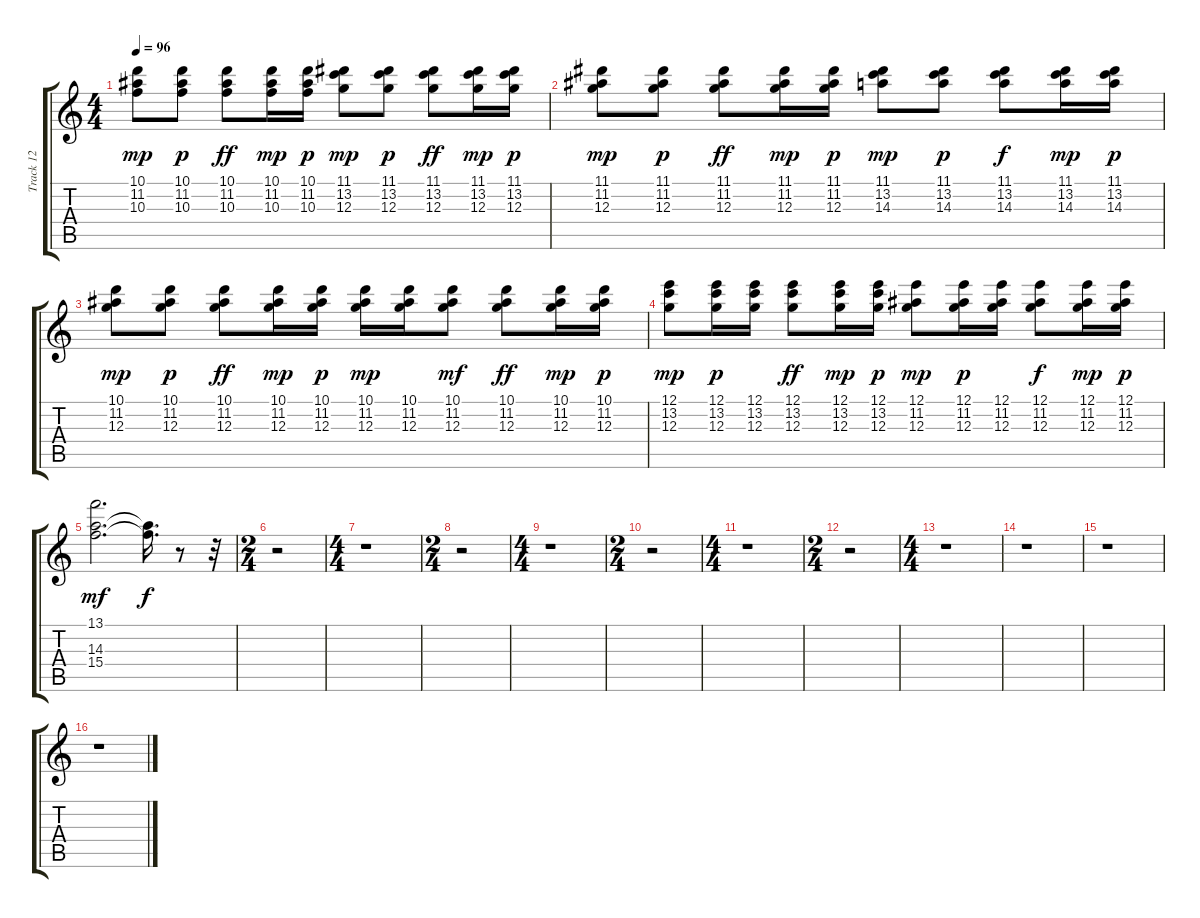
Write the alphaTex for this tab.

\track ("Track 12" "Track 12") {instrument acousticguitarsteel}
\staff {score tabs}
\tuning (E4 B3 G3 D3 A2 E2) {hide}
\ts (4 4)
\tempo 96
\clef g2
\ks c
(10.1 11.2 10.3).8{dy mp} (10.1 11.2 10.3).8{dy p} (10.1 11.2 10.3).8{dy ff} (10.1 11.2 10.3).16{dy mp} (10.1 11.2 10.3).16{dy p} (11.1 13.2 12.3).8{dy mp} (11.1 13.2 12.3).8{dy p} (11.1 13.2 12.3).8{dy ff} (11.1 13.2 12.3).16{dy mp} (11.1 13.2 12.3).16{dy p} |
(11.1 11.2 12.3).8{dy mp} (11.1 11.2 12.3).8{dy p} (11.1 11.2 12.3).8{dy ff} (11.1 11.2 12.3).16{dy mp} (11.1 11.2 12.3).16{dy p} (11.1 13.2 14.3).8{dy mp} (11.1 13.2 14.3).8{dy p} (11.1 13.2 14.3).8{dy f} (11.1 13.2 14.3).16{dy mp} (11.1 13.2 14.3).16{dy p} |
(10.1 11.2 12.3).8{dy mp} (10.1 11.2 12.3).8{dy p} (10.1 11.2 12.3).8{dy ff} (10.1 11.2 12.3).16{dy mp} (10.1 11.2 12.3).16{dy p} (10.1 11.2 12.3).16{dy mp} (10.1 11.2 12.3).16 (10.1 11.2 12.3).8{dy mf} (10.1 11.2 12.3).8{dy ff} (10.1 11.2 12.3).16{dy mp} (10.1 11.2 12.3).16{dy p} |
(12.1 13.2 12.3).8{dy mp} (12.1 13.2 12.3).16{dy p} (12.1 13.2 12.3).16 (12.1 13.2 12.3).8{dy ff} (12.1 13.2 12.3).16{dy mp} (12.1 13.2 12.3).16{dy p} (12.1 11.2 12.3).8{dy mp} (12.1 11.2 12.3).16{dy p} (12.1 11.2 12.3).16 (12.1 11.2 12.3).8{dy f} (12.1 11.2 12.3).16{dy mp} (12.1 11.2 12.3).16{dy p} |
(13.1 14.3 15.4).2{d dy mf} (14.3{t} 15.4{t}).16{d dy f} r.8 r.32 |
\ts (2 4)
r.2 |
\ts (4 4)
r.1 |
\ts (2 4)
r.2 |
\ts (4 4)
r.1 |
\ts (2 4)
r.2 |
\ts (4 4)
r.1 |
\ts (2 4)
r.2 |
\ts (4 4)
r.1 |
r.1 |
r.1 |
r.1
